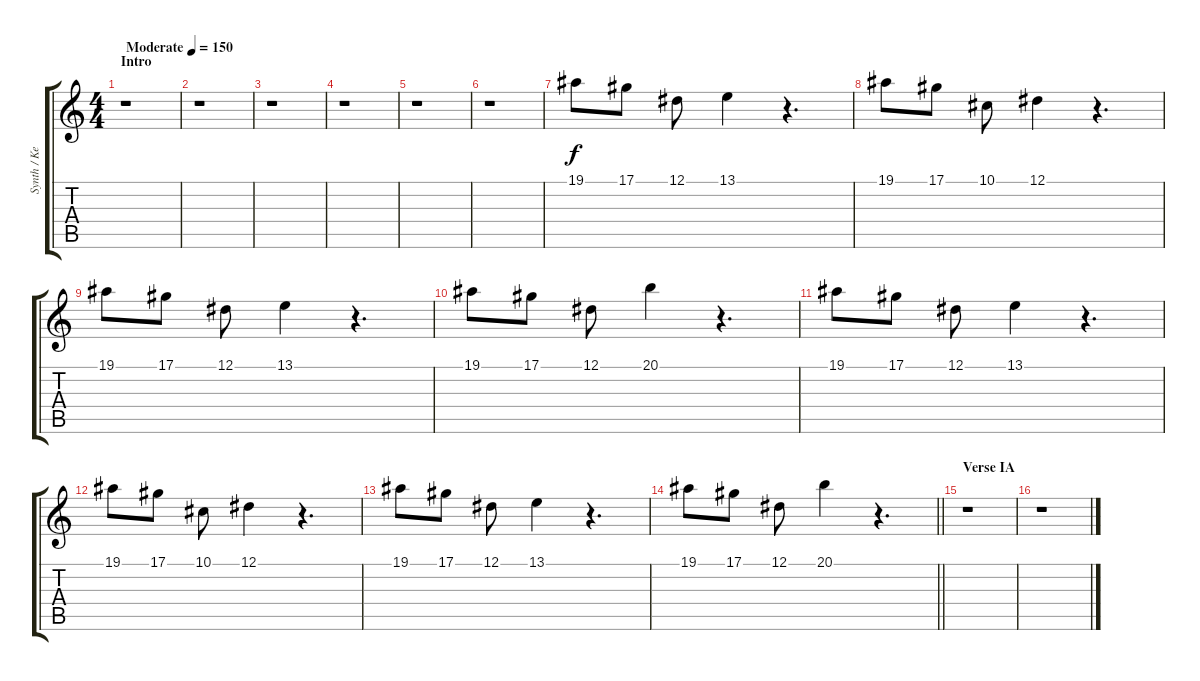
\track ("Synth / Keyboard I" "Synth / Ke") {instrument choiraahs}
\staff {score tabs}
\tuning (Eb4 Bb3 Gb3 Db3 Ab2 Db2) {hide}
\ts (4 4)
\section ("" "Intro")
\tempo (150 "Moderate")
\clef g2
\ks c
r.1{dy f instrument choiraahs} |
r.1 |
r.1 |
r.1 |
r.1 |
r.1 |
19.1.8 17.1.8 12.1.8 13.1.4 r.4{d} |
19.1.8 17.1.8 10.1.8 12.1.4 r.4{d} |
19.1.8 17.1.8 12.1.8 13.1.4 r.4{d} |
19.1.8 17.1.8 12.1.8 20.1.4 r.4{d} |
19.1.8 17.1.8 12.1.8 13.1.4 r.4{d} |
19.1.8 17.1.8 10.1.8 12.1.4 r.4{d} |
19.1.8 17.1.8 12.1.8 13.1.4 r.4{d} |
\barLineRight lightlight
19.1.8 17.1.8 12.1.8 20.1.4 r.4{d} |
\section ("" "Verse IA")
r.1 |
r.1
